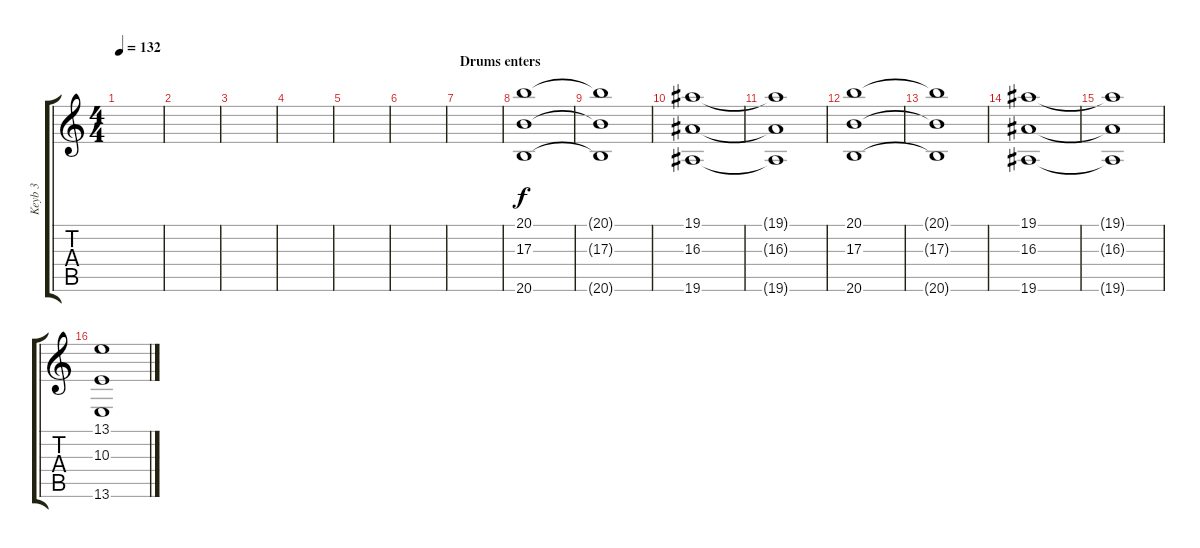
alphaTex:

\track ("Keyb 3" "Keyb 3") {instrument stringensemble2}
\staff {score tabs}
\tuning (Eb4 Bb3 Gb3 Db3 Ab2 Eb2) {hide}
\ts (4 4)
\tempo 132
\clef g2
\ks c
|
|
|
|
|
|
\section ("" "Drums enters")
|
(20.1 17.3 20.6).1 |
(20.1{t} 17.3{t} 20.6{t}).1 |
(19.1 16.3 19.6).1 |
(19.1{t} 16.3{t} 19.6{t}).1 |
(20.1 17.3 20.6).1 |
(20.1{t} 17.3{t} 20.6{t}).1 |
(19.1 16.3 19.6).1 |
(19.1{t} 16.3{t} 19.6{t}).1 |
(13.1 10.3 13.6).1
